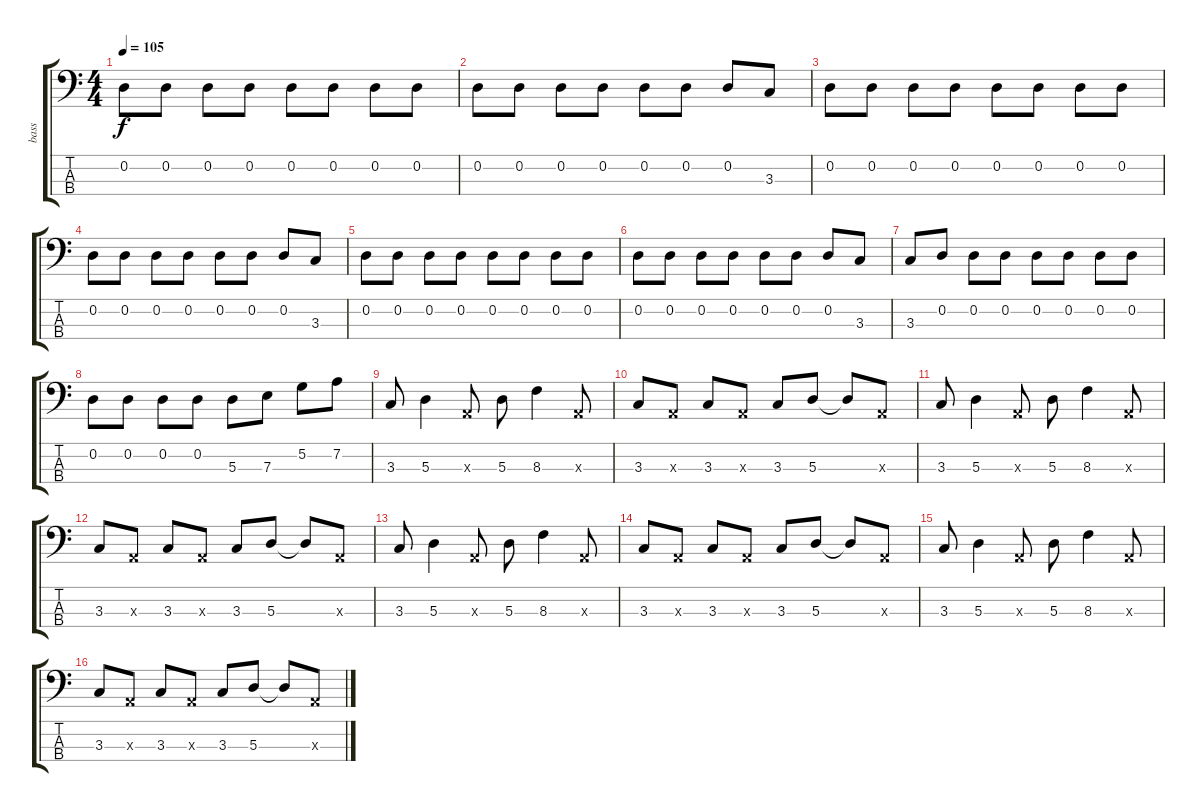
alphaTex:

\track ("bass" "bass") {instrument electricbasspick}
\staff {score tabs}
\tuning (G2 D2 A1 E1) {hide}
\ts (4 4)
\tempo 105
\clef f4
\ks c
0.2.8{dy f} 0.2.8 0.2.8 0.2.8 0.2.8 0.2.8 0.2.8 0.2.8 |
0.2.8 0.2.8 0.2.8 0.2.8 0.2.8 0.2.8 0.2.8 3.3.8 |
0.2.8 0.2.8 0.2.8 0.2.8 0.2.8 0.2.8 0.2.8 0.2.8 |
0.2.8 0.2.8 0.2.8 0.2.8 0.2.8 0.2.8 0.2.8 3.3.8 |
0.2.8 0.2.8 0.2.8 0.2.8 0.2.8 0.2.8 0.2.8 0.2.8 |
0.2.8 0.2.8 0.2.8 0.2.8 0.2.8 0.2.8 0.2.8 3.3.8 |
3.3.8 0.2.8 0.2.8 0.2.8 0.2.8 0.2.8 0.2.8 0.2.8 |
0.2.8 0.2.8 0.2.8 0.2.8 5.3.8 7.3.8 5.2.8 7.2.8 |
3.3.8 5.3.4 0.3{x}.8 5.3.8 8.3.4 0.3{x}.8 |
3.3.8 0.3{x}.8 3.3.8 0.3{x}.8 3.3.8 5.3.8 5.3{t}.8 0.3{x}.8 |
3.3.8 5.3.4 0.3{x}.8 5.3.8 8.3.4 0.3{x}.8 |
3.3.8 0.3{x}.8 3.3.8 0.3{x}.8 3.3.8 5.3.8 5.3{t}.8 0.3{x}.8 |
3.3.8 5.3.4 0.3{x}.8 5.3.8 8.3.4 0.3{x}.8 |
3.3.8 0.3{x}.8 3.3.8 0.3{x}.8 3.3.8 5.3.8 5.3{t}.8 0.3{x}.8 |
3.3.8 5.3.4 0.3{x}.8 5.3.8 8.3.4 0.3{x}.8 |
3.3.8 0.3{x}.8 3.3.8 0.3{x}.8 3.3.8 5.3.8 5.3{t}.8 0.3{x}.8
